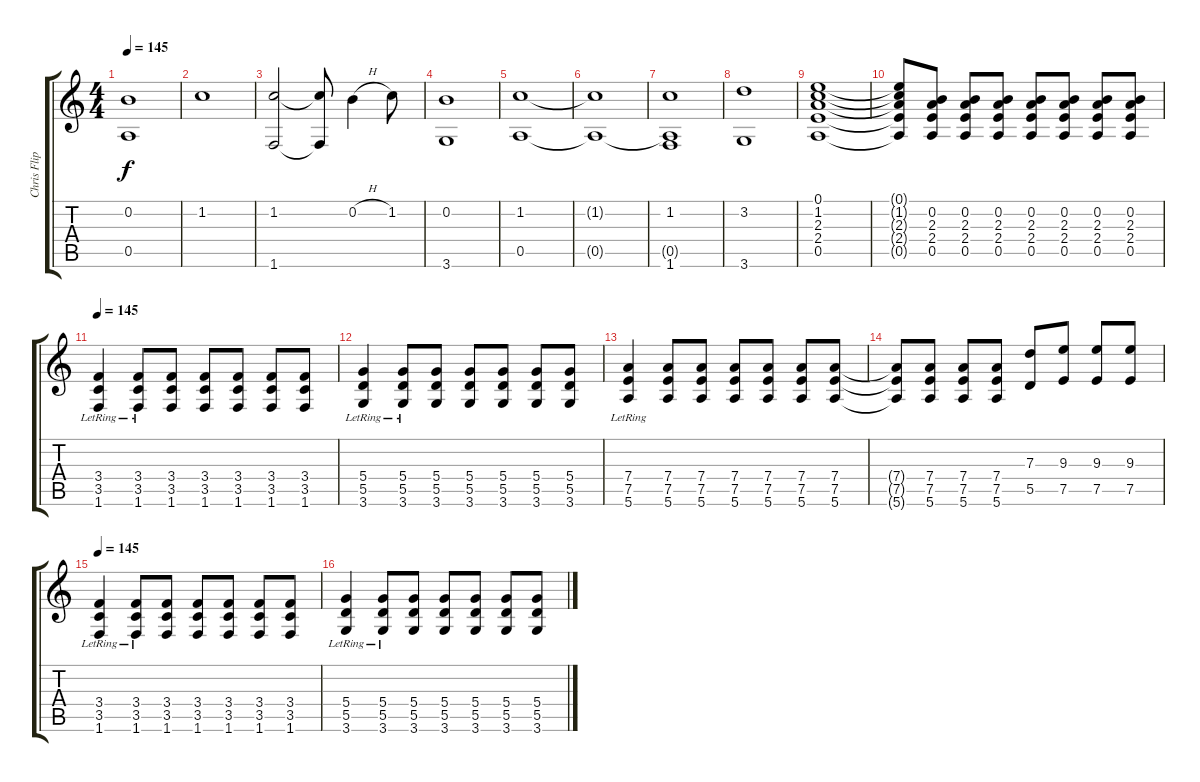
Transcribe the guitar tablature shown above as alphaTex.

\track ("Chris Flippin" "Chris Flip") {instrument distortionguitar}
\staff {score tabs}
\tuning (E4 B3 G3 D3 A2 E2) {hide}
\ts (4 4)
\tempo 145
\clef g2
\ks c
(0.2 0.5).1{dy f} |
1.2.1 |
(1.2 1.6).2 (1.2{t} 1.6{t}).8 0.2{h}.4 1.2.8 |
(0.2 3.6).1 |
(1.2 0.5).1 |
(1.2{t} 0.5{t}).1 |
(1.2 0.5{t} 1.6).1 |
(3.2 3.6).1 |
(0.1 1.2 2.3 2.4 0.5).1{instrument overdrivenguitar} |
(0.1{t} 1.2{t} 2.3{t} 2.4{t} 0.5{t}).8 (0.2 2.3 2.4 0.5).8 (0.2 2.3 2.4 0.5).8 (0.2 2.3 2.4 0.5).8 (0.2 2.3 2.4 0.5).8 (0.2 2.3 2.4 0.5).8 (0.2 2.3 2.4 0.5).8 (0.2 2.3 2.4 0.5).8 |
\tempo 145
(3.4{lr} 3.5{lr} 1.6{lr}).4 (3.4{lr} 3.5{lr} 1.6{lr}).8 (3.4 3.5 1.6).8 (3.4 3.5 1.6).8 (3.4 3.5 1.6).8 (3.4 3.5 1.6).8 (3.4 3.5 1.6).8 |
(5.4{lr} 5.5{lr} 3.6{lr}).4 (5.4{lr} 5.5{lr} 3.6{lr}).8 (5.4 5.5 3.6).8 (5.4 5.5 3.6).8 (5.4 5.5 3.6).8 (5.4 5.5 3.6).8 (5.4 5.5 3.6).8 |
(7.4{lr} 7.5{lr} 5.6{lr}).4 (7.4 7.5 5.6).8 (7.4 7.5 5.6).8 (7.4 7.5 5.6).8 (7.4 7.5 5.6).8 (7.4 7.5 5.6).8 (7.4 7.5 5.6).8 |
(7.4{t} 7.5{t} 5.6{t}).8 (7.4 7.5 5.6).8 (7.4 7.5 5.6).8 (7.4 7.5 5.6).8 (7.3 5.5).8 (9.3 7.5).8 (9.3 7.5).8 (9.3 7.5).8 |
\tempo 145
(3.4{lr} 3.5{lr} 1.6{lr}).4 (3.4{lr} 3.5{lr} 1.6{lr}).8 (3.4 3.5 1.6).8 (3.4 3.5 1.6).8 (3.4 3.5 1.6).8 (3.4 3.5 1.6).8 (3.4 3.5 1.6).8 |
(5.4{lr} 5.5{lr} 3.6{lr}).4 (5.4{lr} 5.5{lr} 3.6{lr}).8 (5.4 5.5 3.6).8 (5.4 5.5 3.6).8 (5.4 5.5 3.6).8 (5.4 5.5 3.6).8 (5.4 5.5 3.6).8
